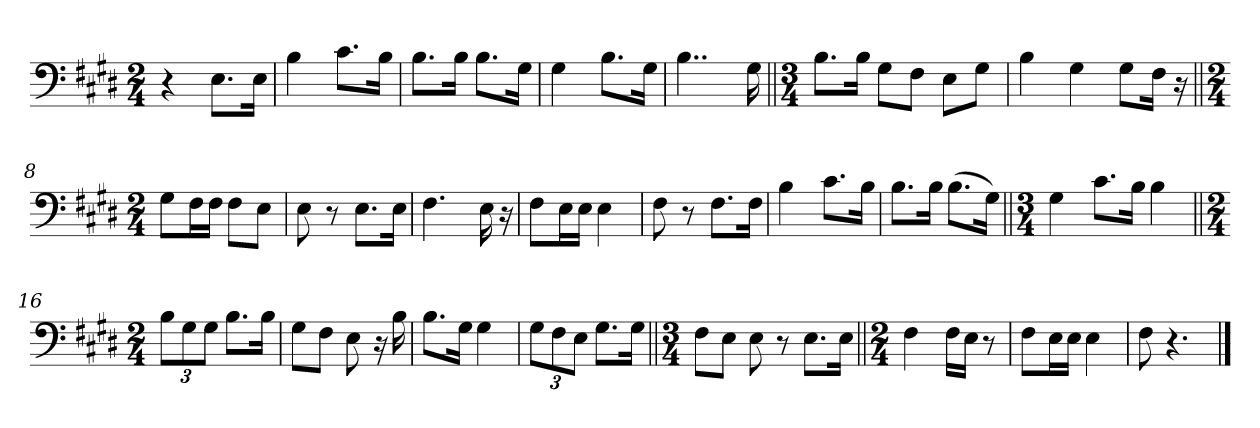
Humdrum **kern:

**kern
*part1
*staff1
*clefF4
*k[f#c#g#d#]
*M2/4
=1
4r
8.E\L
16E\Jk
=2
4B\
8.c#\L
16B\Jk
=3
8.B\L
16B\Jk
8.B\L
16G#\Jk
=4
4G#\
8.B\L
16G#\Jk
=5
4..B\
16G#\
=6||
*M3/4
8.B\L
16B\Jk
8G#\L
8F#\J
8E\L
8G#\J
=7
4B\
4G#\
8G#\L
16F#\Jk
16r
=8||
*M2/4
8G#\L
16F#\L
16F#\JJ
8F#\L
8E\J
=9
8E\
8r
8.E\L
16E\Jk
=10
4.F#\
16E\
16r
=11
8F#\L
16E\L
16E\JJ
4E\
=12
8F#\
8r
8.F#\L
16F#\Jk
=13
4B\
8.c#\L
16B\Jk
=14
8.B\L
16B\Jk
(8.B\L
16G#\Jk)
=15||
*M3/4
4G#\
8.c#\L
16B\Jk
4B\
=16||
*M2/4
12B\L
12G#\
12G#\J
8.B\L
16B\Jk
=17
8G#\L
8F#\J
8E\
16r
16B\
=18
8.B\L
16G#\Jk
4G#\
=19
12G#\L
12F#\
12E\J
8.G#\L
16G#\Jk
=20||
*M3/4
8F#\L
8E\J
8E\
8r
8.E\L
16E\Jk
=21||
*M2/4
4F#\
16F#\LL
16E\JJ
8r
=22
8F#\L
16E\L
16E\JJ
4E\
=23
8F#\
4.r
==
*-
